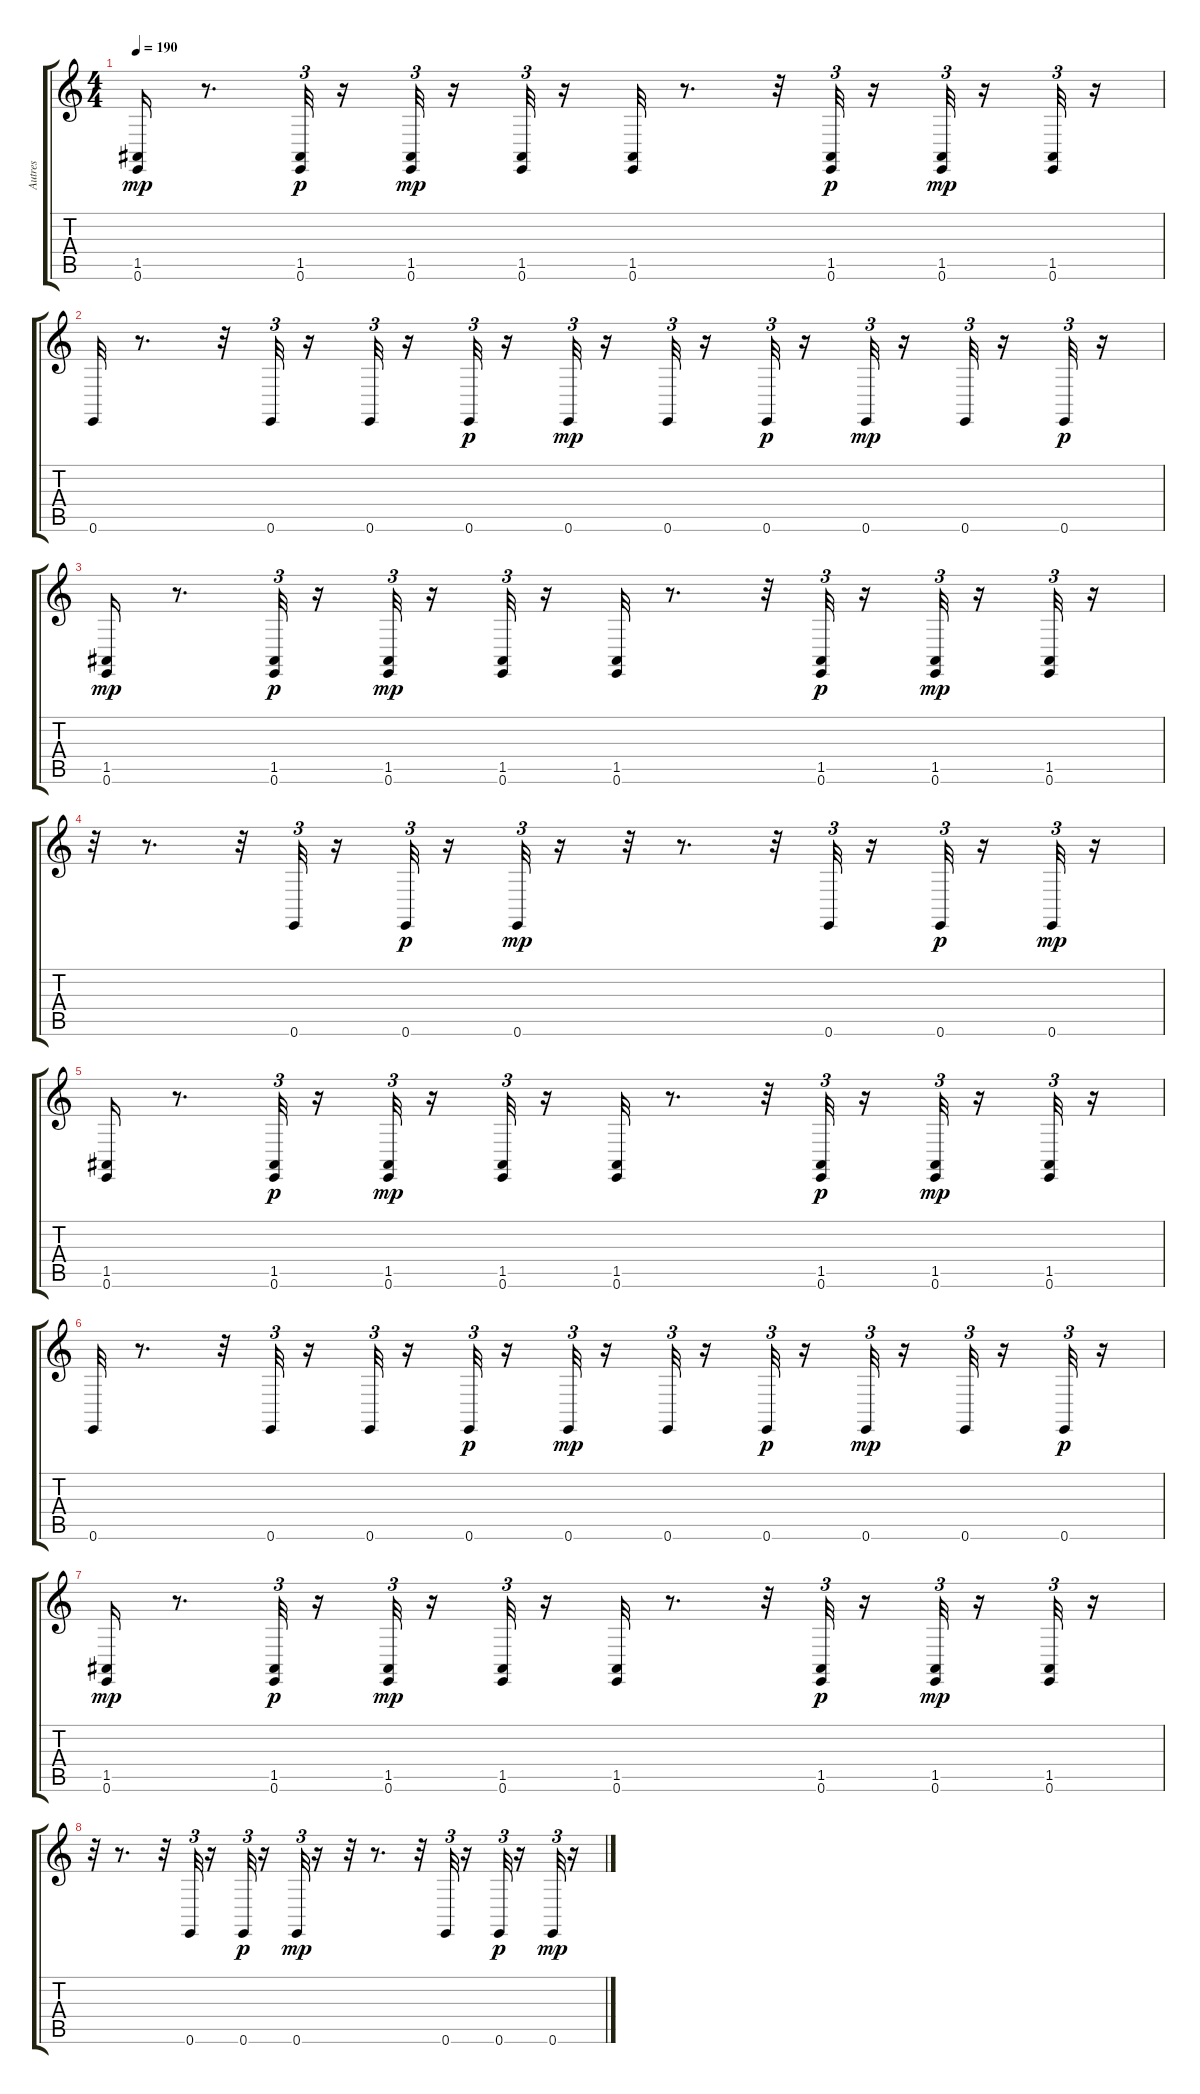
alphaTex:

\track ("Autres" "Autres") {instrument stringensemble1}
\staff {score tabs}
\tuning (E4 B3 G3 D3 A2 E2) {hide}
\ts (4 4)
\tempo 190
\clef g2
\ks c
(1.5 0.6).16{dy mp} r.8{d} (1.5 0.6).32{tu (3 2) dy p} r.16 (1.5 0.6).32{tu (3 2) dy mp} r.16 (1.5 0.6).32{tu (3 2)} r.16 (1.5 0.6).32 r.8{d} r.32 (1.5 0.6).32{tu (3 2) dy p} r.16 (1.5 0.6).32{tu (3 2) dy mp} r.16 (1.5 0.6).32{tu (3 2)} r.16 |
0.6.32 r.8{d} r.32 0.6.32{tu (3 2)} r.16 0.6.32{tu (3 2)} r.16 0.6.32{tu (3 2) dy p} r.16 0.6.32{tu (3 2) dy mp} r.16 0.6.32{tu (3 2)} r.16 0.6.32{tu (3 2) dy p} r.16 0.6.32{tu (3 2) dy mp} r.16 0.6.32{tu (3 2)} r.16 0.6.32{tu (3 2) dy p} r.16 |
(1.5 0.6).16{dy mp} r.8{d} (1.5 0.6).32{tu (3 2) dy p} r.16 (1.5 0.6).32{tu (3 2) dy mp} r.16 (1.5 0.6).32{tu (3 2)} r.16 (1.5 0.6).32 r.8{d} r.32 (1.5 0.6).32{tu (3 2) dy p} r.16 (1.5 0.6).32{tu (3 2) dy mp} r.16 (1.5 0.6).32{tu (3 2)} r.16 |
r.32 r.8{d} r.32 0.6.32{tu (3 2)} r.16 0.6.32{tu (3 2) dy p} r.16 0.6.32{tu (3 2) dy mp} r.16 r.32 r.8{d} r.32 0.6.32{tu (3 2)} r.16 0.6.32{tu (3 2) dy p} r.16 0.6.32{tu (3 2) dy mp} r.16 |
(1.5 0.6).16 r.8{d} (1.5 0.6).32{tu (3 2) dy p} r.16 (1.5 0.6).32{tu (3 2) dy mp} r.16 (1.5 0.6).32{tu (3 2)} r.16 (1.5 0.6).32 r.8{d} r.32 (1.5 0.6).32{tu (3 2) dy p} r.16 (1.5 0.6).32{tu (3 2) dy mp} r.16 (1.5 0.6).32{tu (3 2)} r.16 |
0.6.32 r.8{d} r.32 0.6.32{tu (3 2)} r.16 0.6.32{tu (3 2)} r.16 0.6.32{tu (3 2) dy p} r.16 0.6.32{tu (3 2) dy mp} r.16 0.6.32{tu (3 2)} r.16 0.6.32{tu (3 2) dy p} r.16 0.6.32{tu (3 2) dy mp} r.16 0.6.32{tu (3 2)} r.16 0.6.32{tu (3 2) dy p} r.16 |
(1.5 0.6).16{dy mp} r.8{d} (1.5 0.6).32{tu (3 2) dy p} r.16 (1.5 0.6).32{tu (3 2) dy mp} r.16 (1.5 0.6).32{tu (3 2)} r.16 (1.5 0.6).32 r.8{d} r.32 (1.5 0.6).32{tu (3 2) dy p} r.16 (1.5 0.6).32{tu (3 2) dy mp} r.16 (1.5 0.6).32{tu (3 2)} r.16 |
r.32 r.8{d} r.32 0.6.32{tu (3 2)} r.16 0.6.32{tu (3 2) dy p} r.16 0.6.32{tu (3 2) dy mp} r.16 r.32 r.8{d} r.32 0.6.32{tu (3 2)} r.16 0.6.32{tu (3 2) dy p} r.16 0.6.32{tu (3 2) dy mp} r.16
